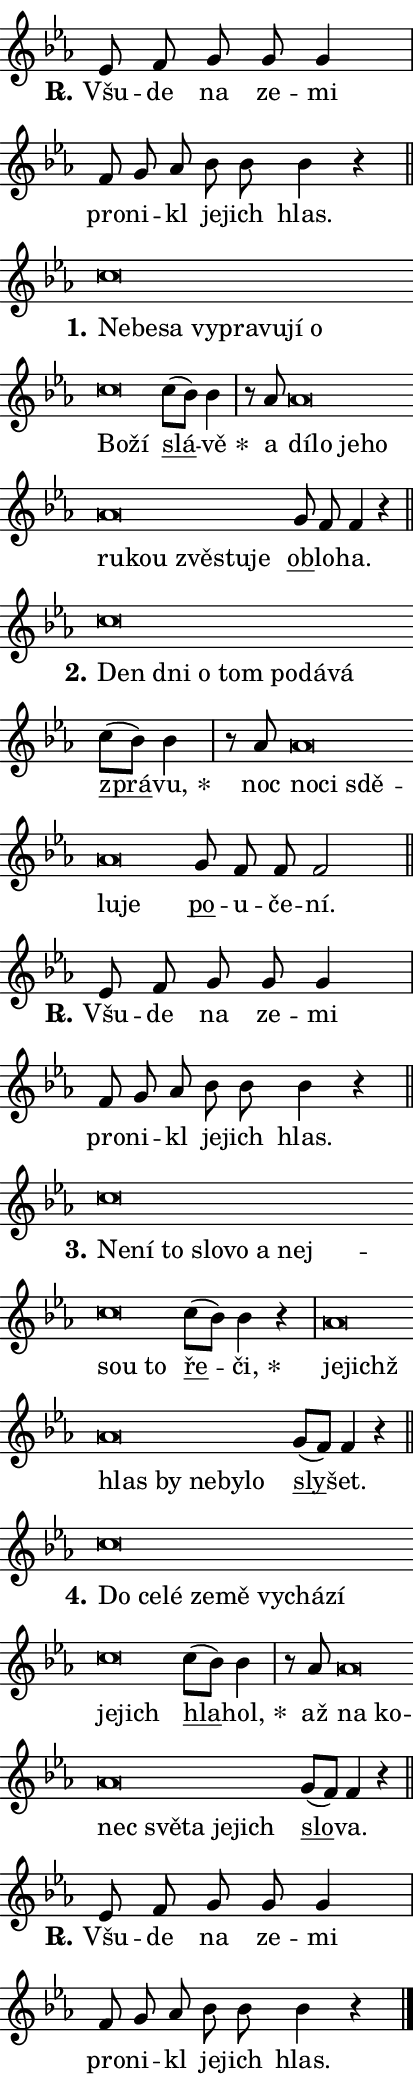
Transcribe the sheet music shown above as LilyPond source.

\version "2.22.1"
\header { tagline = "" }
\paper {
  indent = 0\cm
  top-margin = 0\cm
  right-margin = 0\cm
  bottom-margin = 0\cm
  left-margin = 0\cm
  paper-width = 7\cm
  page-breaking = #ly:one-page-breaking
  system-system-spacing.basic-distance = #11
  score-system-spacing.basic-distance = #11.3
  ragged-last = ##f
}


%% Author: Thomas Morley
%% https://lists.gnu.org/archive/html/lilypond-user/2020-05/msg00002.html
#(define (line-position grob)
"Returns position of @var[grob} in current system:
   @code{'start}, if at first time-step
   @code{'end}, if at last time-step
   @code{'middle} otherwise
"
  (let* ((col (ly:item-get-column grob))
         (ln (ly:grob-object col 'left-neighbor))
         (rn (ly:grob-object col 'right-neighbor))
         (col-to-check-left (if (ly:grob? ln) ln col))
         (col-to-check-right (if (ly:grob? rn) rn col))
         (break-dir-left
           (and
             (ly:grob-property col-to-check-left 'non-musical #f)
             (ly:item-break-dir col-to-check-left)))
         (break-dir-right
           (and
             (ly:grob-property col-to-check-right 'non-musical #f)
             (ly:item-break-dir col-to-check-right))))
        (cond ((eqv? 1 break-dir-left) 'start)
              ((eqv? -1 break-dir-right) 'end)
              (else 'middle))))

#(define (tranparent-at-line-position vctor)
  (lambda (grob)
  "Relying on @code{line-position} select the relevant enry from @var{vctor}.
Used to determine transparency,"
    (case (line-position grob)
      ((end) (not (vector-ref vctor 0)))
      ((middle) (not (vector-ref vctor 1)))
      ((start) (not (vector-ref vctor 2))))))

noteHeadBreakVisibility =
#(define-music-function (break-visibility)(vector?)
"Makes @code{NoteHead}s transparent relying on @var{break-visibility}"
#{
  \override NoteHead.transparent =
    #(tranparent-at-line-position break-visibility)
#})

#(define delete-ledgers-for-transparent-note-heads
  (lambda (grob)
    "Reads whether a @code{NoteHead} is transparent.
If so this @code{NoteHead} is removed from @code{'note-heads} from
@var{grob}, which is supposed to be @code{LedgerLineSpanner}.
As a result ledgers are not printed for this @code{NoteHead}"
    (let* ((nhds-array (ly:grob-object grob 'note-heads))
           (nhds-list
             (if (ly:grob-array? nhds-array)
                 (ly:grob-array->list nhds-array)
                 '()))
           ;; Relies on the transparent-property being done before
           ;; Staff.LedgerLineSpanner.after-line-breaking is executed.
           ;; This is fragile ...
           (to-keep
             (remove
               (lambda (nhd)
                 (ly:grob-property nhd 'transparent #f))
               nhds-list)))
      ;; TODO find a better method to iterate over grob-arrays, similiar
      ;; to filter/remove etc for lists
      ;; For now rebuilt from scratch
      (set! (ly:grob-object grob 'note-heads)  '())
      (for-each
        (lambda (nhd)
          (ly:pointer-group-interface::add-grob grob 'note-heads nhd))
        to-keep))))

hideNotes = {
  \noteHeadBreakVisibility #begin-of-line-visible
}
unHideNotes = {
  \noteHeadBreakVisibility #all-visible
}

% work-around for resetting accidentals
% https://lilypond.org/doc/v2.23/Documentation/notation/displaying-rhythms#unmetered-music
cadenzaMeasure = {
  \cadenzaOff
  \partial 1024 s1024
  \cadenzaOn
}

#(define-markup-command (accent layout props text) (markup?)
  "Underline accented syllable"
  (interpret-markup layout props
    #{\markup \override #'(offset . 4.3) \underline { #text }#}))

responsum = \markup \concat {
  "R" \hspace #-1.05 \path #0.1 #'((moveto 0 0.07) (lineto 0.9 0.8)) \hspace #0.05 "."
}

\layout {
    \context {
        \Staff
        \remove "Time_signature_engraver"
        \override LedgerLineSpanner.after-line-breaking = #delete-ledgers-for-transparent-note-heads
    }
    \context {
        \Voice {
            \override NoteHead.output-attributes = #'((class . "notehead"))
            \override Hairpin.height = #0.55
        }
    }
    \context {
        \Lyrics {
            \override StanzaNumber.output-attributes = #'((class . "stanzanumber"))
            \override LyricSpace.minimum-distance = #0.9
            \override LyricText.font-name = #"TeX Gyre Schola"
            \override LyricText.font-size = 1
            \override StanzaNumber.font-name = #"TeX Gyre Schola Bold"
            \override StanzaNumber.font-size = 1
        }
    }
}

% magnetic-lyrics.ily
%
%   written by
%     Jean Abou Samra <jean@abou-samra.fr>
%     Werner Lemberg <wl@gnu.org>
%
%   adapted by
%     Jiri Hon <jiri.hon@gmail.com>
%
% Version 2022-Apr-15

% https://www.mail-archive.com/lilypond-user@gnu.org/msg149350.html

#(define (Left_hyphen_pointer_engraver context)
   "Collect syllable-hyphen-syllable occurrences in lyrics and store
them in properties.  This engraver only looks to the left.  For
example, if the lyrics input is @code{foo -- bar}, it does the
following.

@itemize @bullet
@item
Set the @code{text} property of the @code{LyricHyphen} grob between
@q{foo} and @q{bar} to @code{foo}.

@item
Set the @code{left-hyphen} property of the @code{LyricText} grob with
text @q{foo} to the @code{LyricHyphen} grob between @q{foo} and
@q{bar}.
@end itemize

Use this auxiliary engraver in combination with the
@code{lyric-@/text::@/apply-@/magnetic-@/offset!} hook."
   (let ((hyphen #f)
         (text #f))
     (make-engraver
      (acknowledgers
       ((lyric-syllable-interface engraver grob source-engraver)
        (set! text grob)))
      (end-acknowledgers
       ((lyric-hyphen-interface engraver grob source-engraver)
        ;(when (not (grob::has-interface grob 'lyric-space-interface))
          (set! hyphen grob)));)
      ((stop-translation-timestep engraver)
       (when (and text hyphen)
         (ly:grob-set-object! text 'left-hyphen hyphen))
       (set! text #f)
       (set! hyphen #f)))))

#(define (lyric-text::apply-magnetic-offset! grob)
   "If the space between two syllables is less than the value in
property @code{LyricText@/.details@/.squash-threshold}, move the right
syllable to the left so that it gets concatenated with the left
syllable.

Use this function as a hook for
@code{LyricText@/.after-@/line-@/breaking} if the
@code{Left_@/hyphen_@/pointer_@/engraver} is active."
   (let ((hyphen (ly:grob-object grob 'left-hyphen #f)))
     (when hyphen
       (let ((left-text (ly:spanner-bound hyphen LEFT)))
         (when (grob::has-interface left-text 'lyric-syllable-interface)
           (let* ((common (ly:grob-common-refpoint grob left-text X))
                  (this-x-ext (ly:grob-extent grob common X))
                  (left-x-ext
                   (begin
                     ;; Trigger magnetism for left-text.
                     (ly:grob-property left-text 'after-line-breaking)
                     (ly:grob-extent left-text common X)))
                  ;; `delta` is the gap width between two syllables.
                  (delta (- (interval-start this-x-ext)
                            (interval-end left-x-ext)))
                  (details (ly:grob-property grob 'details))
                  (threshold (assoc-get 'squash-threshold details 0.2)))
             (when (< delta threshold)
               (let* (;; We have to manipulate the input text so that
                      ;; ligatures crossing syllable boundaries are not
                      ;; disabled.  For languages based on the Latin
                      ;; script this is essentially a beautification.
                      ;; However, for non-Western scripts it can be a
                      ;; necessity.
                      (lt (ly:grob-property left-text 'text))
                      (rt (ly:grob-property grob 'text))
                      (is-space (grob::has-interface hyphen 'lyric-space-interface))
                      (space (if is-space " " ""))
                      (space-markup (grob-interpret-markup grob " "))
                      (space-size (interval-length (ly:stencil-extent space-markup X)))
                      (extra-delta (if is-space space-size 0))
                      ;; Append new syllable.
                      (ltrt-space (if (and (string? lt) (string? rt))
                                (string-append lt space rt)
                                (make-concat-markup (list lt space rt))))
                      ;; Right-align `ltrt` to the right side.
                      (ltrt-space-markup (grob-interpret-markup
                               grob
                               (make-translate-markup
                                (cons (interval-length this-x-ext) 0)
                                (make-right-align-markup ltrt-space)))))
                 (begin
                   ;; Don't print `left-text`.
                   (ly:grob-set-property! left-text 'stencil #f)
                   ;; Set text and stencil (which holds all collected
                   ;; syllables so far) and shift it to the left.
                   (ly:grob-set-property! grob 'text ltrt-space)
                   (ly:grob-set-property! grob 'stencil ltrt-space-markup)
                   (ly:grob-translate-axis! grob (- (- delta extra-delta)) X))))))))))


#(define (lyric-hyphen::displace-bounds-first grob)
   ;; Make very sure this callback isn't triggered too early.
   (let ((left (ly:spanner-bound grob LEFT))
         (right (ly:spanner-bound grob RIGHT)))
     (ly:grob-property left 'after-line-breaking)
     (ly:grob-property right 'after-line-breaking)
     (ly:lyric-hyphen::print grob)))

squashThreshold = #0.4

\layout {
  \context {
    \Lyrics
    \consists #Left_hyphen_pointer_engraver
    \override LyricText.after-line-breaking =
      #lyric-text::apply-magnetic-offset!
    \override LyricHyphen.stencil = #lyric-hyphen::displace-bounds-first
    \override LyricText.details.squash-threshold = \squashThreshold
    \override LyricHyphen.minimum-distance = 0
    \override LyricHyphen.minimum-length = \squashThreshold
  }
}

squash = \override LyricText.details.squash-threshold = 9999
unSquash = \override LyricText.details.squash-threshold = \squashThreshold

left = \override LyricText.self-alignment-X = #LEFT
unLeft = \revert LyricText.self-alignment-X

starOffset = #(lambda (grob) 
                (let ((x_offset (ly:self-alignment-interface::aligned-on-x-parent grob)))
                  (if (= x_offset 0) 0 (+ x_offset 1.2))))

star = #(define-music-function (syllable)(string?)
"Append star separator at the end of a syllable"
#{
  \once \override LyricText.X-offset = #starOffset
  \lyricmode { \markup {
    #syllable
    \override #'((font-name . "TeX Gyre Schola Bold")) \hspace #0.2 \lower #0.65 \larger "*"
  } }
#})

starAccent = #(define-music-function (syllable)(string?)
"Append star separator at the end of a syllable and make accent"
#{
  \once \override LyricText.X-offset = #starOffset
  \lyricmode { \markup {
    \accent #syllable
    \override #'((font-name . "TeX Gyre Schola Bold")) \hspace #0.2 \lower #0.65 \larger "*"
  } }
#})

breath = #(define-music-function (syllable)(string?)
"Append breathing indicator at the end of a syllable"
#{
  \lyricmode { \markup { #syllable "+" } }
#})

optionalBreath = #(define-music-function (syllable)(string?)
"Append optional breathing indicator at the end of a syllable"
#{
  \lyricmode { \markup { #syllable "(+)" } }
#})


\score {
    <<
        \new Voice = "melody" { \cadenzaOn \key es \major \relative { es'8 f g g g4 \cadenzaMeasure \bar "|" f8 g as bes bes bes4 r \cadenzaMeasure \bar "||" \break } }
        \new Lyrics \lyricsto "melody" { \lyricmode { \set stanza = \responsum
Všu -- de na ze -- mi pro -- ni -- kl je -- jich hlas. } }
    >>
    \layout {}
}

\score {
    <<
        \new Voice = "melody" { \cadenzaOn \key es \major \relative { c''\breve*1/16 \hideNotes \breve*1/16 \bar "" \breve*1/16 \bar "" \breve*1/16 \bar "" \breve*1/16 \bar "" \breve*1/16 \bar "" \breve*1/16 \bar "" \breve*1/16 \bar "" \breve*1/16 \breve*1/16 \bar "" \unHideNotes \bar "" c8[( bes)] bes4 \cadenzaMeasure \bar "|" r8 as8 as\breve*1/16 \hideNotes \breve*1/16 \bar "" \breve*1/16 \bar "" \breve*1/16 \bar "" \breve*1/16 \bar "" \breve*1/16 \bar "" \breve*1/16 \bar "" \breve*1/16 \breve*1/16 \bar "" \unHideNotes \bar "" g8 f f4 r \cadenzaMeasure \bar "||" \break } }
        \new Lyrics \lyricsto "melody" { \lyricmode { \set stanza = "1."
\left Ne -- \squash be -- sa vy -- pra -- vu -- jí o Bo -- ží \unLeft \unSquash \markup \accent slá -- \star vě a \left dí -- \squash lo je -- ho ru -- kou zvě -- stu -- je \unLeft \unSquash \markup \accent ob -- lo -- ha. } }
    >>
    \layout {}
}

\score {
    <<
        \new Voice = "melody" { \cadenzaOn \key es \major \relative { c''\breve*1/16 \hideNotes \breve*1/16 \bar "" \breve*1/16 \bar "" \breve*1/16 \bar "" \breve*1/16 \bar "" \breve*1/16 \breve*1/16 \bar "" \unHideNotes \bar "" c8[( bes)] bes4 \cadenzaMeasure \bar "|" r8 as8 as\breve*1/16 \hideNotes \breve*1/16 \bar "" \breve*1/16 \bar "" \breve*1/16 \breve*1/16 \bar "" \unHideNotes \bar "" g8 f f f2 \cadenzaMeasure \bar "||" \break } }
        \new Lyrics \lyricsto "melody" { \lyricmode { \set stanza = "2."
\left Den \squash dni o tom po -- dá -- vá \unLeft \unSquash \markup \accent zprá -- \star vu, noc \left no -- \squash ci sdě -- lu -- je \unLeft \unSquash \markup \accent po -- u -- če -- ní. } }
    >>
    \layout {}
}

\score {
    <<
        \new Voice = "melody" { \cadenzaOn \key es \major \relative { es'8 f g g g4 \cadenzaMeasure \bar "|" f8 g as bes bes bes4 r \cadenzaMeasure \bar "||" \break } }
        \new Lyrics \lyricsto "melody" { \lyricmode { \set stanza = \responsum
Všu -- de na ze -- mi pro -- ni -- kl je -- jich hlas. } }
    >>
    \layout {}
}

\score {
    <<
        \new Voice = "melody" { \cadenzaOn \key es \major \relative { c''\breve*1/16 \hideNotes \breve*1/16 \bar "" \breve*1/16 \bar "" \breve*1/16 \bar "" \breve*1/16 \bar "" \breve*1/16 \bar "" \breve*1/16 \bar "" \breve*1/16 \breve*1/16 \bar "" \unHideNotes \bar "" c8[( bes)] bes4 r \cadenzaMeasure \bar "|" as\breve*1/16 \hideNotes \breve*1/16 \bar "" \breve*1/16 \bar "" \breve*1/16 \bar "" \breve*1/16 \bar "" \breve*1/16 \breve*1/16 \bar "" \unHideNotes \bar "" g8[( f)] f4 r \cadenzaMeasure \bar "||" \break } }
        \new Lyrics \lyricsto "melody" { \lyricmode { \set stanza = "3."
\left Ne -- \squash ní to slo -- vo a nej -- sou to \unLeft \unSquash \markup \accent ře -- \star či, \left je -- \squash jichž hlas by ne -- by -- lo \unLeft \unSquash \markup \accent sly -- šet. } }
    >>
    \layout {}
}

\score {
    <<
        \new Voice = "melody" { \cadenzaOn \key es \major \relative { c''\breve*1/16 \hideNotes \breve*1/16 \bar "" \breve*1/16 \bar "" \breve*1/16 \bar "" \breve*1/16 \bar "" \breve*1/16 \bar "" \breve*1/16 \bar "" \breve*1/16 \bar "" \breve*1/16 \breve*1/16 \bar "" \unHideNotes \bar "" c8[( bes)] bes4 \cadenzaMeasure \bar "|" r8 as8 as\breve*1/16 \hideNotes \breve*1/16 \bar "" \breve*1/16 \bar "" \breve*1/16 \bar "" \breve*1/16 \bar "" \breve*1/16 \breve*1/16 \bar "" \unHideNotes \bar "" g8[( f)] f4 r \cadenzaMeasure \bar "||" \break } }
        \new Lyrics \lyricsto "melody" { \lyricmode { \set stanza = "4."
\left Do \squash ce -- lé ze -- mě vy -- chá -- zí je -- jich \unLeft \unSquash \markup \accent hla -- \star hol, až \left na \squash ko -- nec svě -- ta je -- jich \unLeft \unSquash \markup \accent slo -- va. } }
    >>
    \layout {}
}

\score {
    <<
        \new Voice = "melody" { \cadenzaOn \key es \major \relative { es'8 f g g g4 \cadenzaMeasure \bar "|" f8 g as bes bes bes4 r \cadenzaMeasure \bar "||" \break } \bar "|." }
        \new Lyrics \lyricsto "melody" { \lyricmode { \set stanza = \responsum
Všu -- de na ze -- mi pro -- ni -- kl je -- jich hlas. } }
    >>
    \layout {}
}
